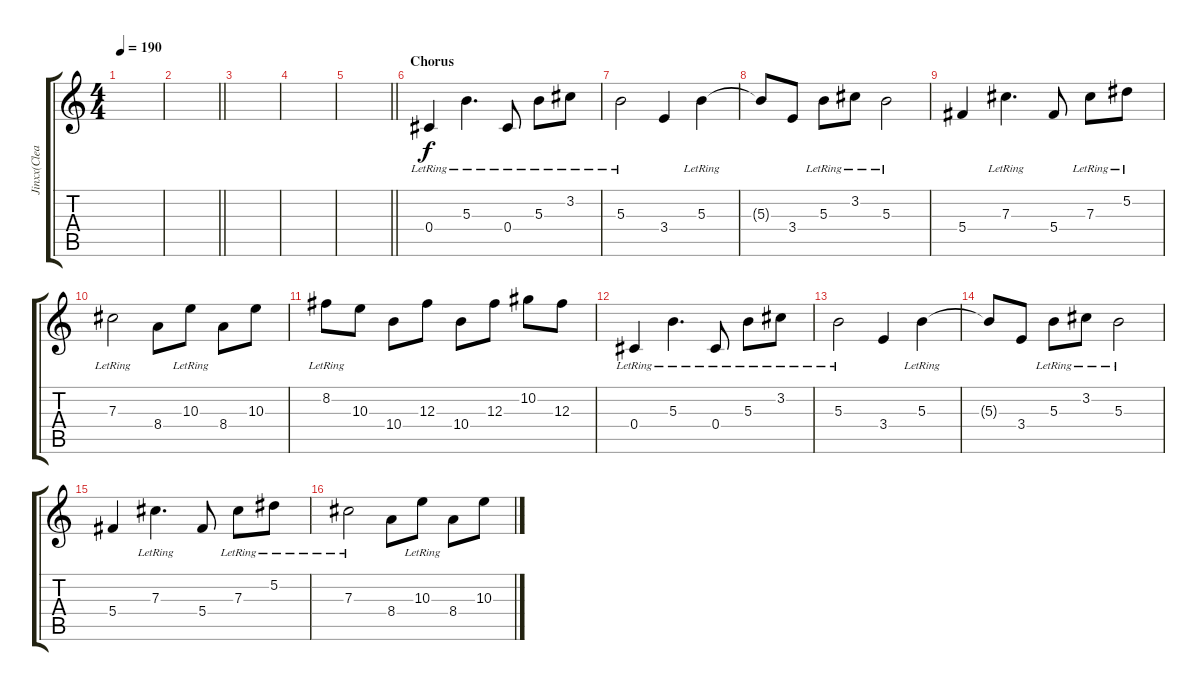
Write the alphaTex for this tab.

\track ("Jinxx(Clean)" "Jinxx(Clea") {instrument electricguitarjazz}
\staff {score tabs}
\tuning (Eb4 Bb3 Gb3 Db3 Ab2 Db2) {hide}
\ts (4 4)
\tempo 190
\clef g2
\ks c
|
\barLineRight lightlight
|
\section ("" "")
|
|
\barLineRight lightlight
|
\section ("" "Chorus")
0.4{lr}.4 5.3{lr}.4{d} 0.4{lr}.8 5.3{lr}.8 3.2{lr}.8 |
5.3{lr}.2 3.4.4 5.3{lr}.4 |
5.3{t}.8 3.4.8 5.3{lr}.8 3.2{lr}.8 5.3{lr}.2 |
5.4.4 7.3{lr}.4{d} 5.4.8 7.3{lr}.8 5.2{lr}.8 |
7.3{lr}.2 8.4.8 10.3{lr}.8 8.4.8 10.3.8 |
8.2{lr}.8 10.3.8 10.4.8 12.3.8 10.4.8 12.3.8 10.2.8 12.3.8 |
0.4{lr}.4 5.3{lr}.4{d} 0.4{lr}.8 5.3{lr}.8 3.2{lr}.8 |
5.3{lr}.2 3.4.4 5.3{lr}.4 |
5.3{t}.8 3.4.8 5.3{lr}.8 3.2{lr}.8 5.3{lr}.2 |
5.4.4 7.3{lr}.4{d} 5.4.8 7.3{lr}.8 5.2{lr}.8 |
7.3{lr}.2 8.4.8 10.3{lr}.8 8.4.8 10.3.8
